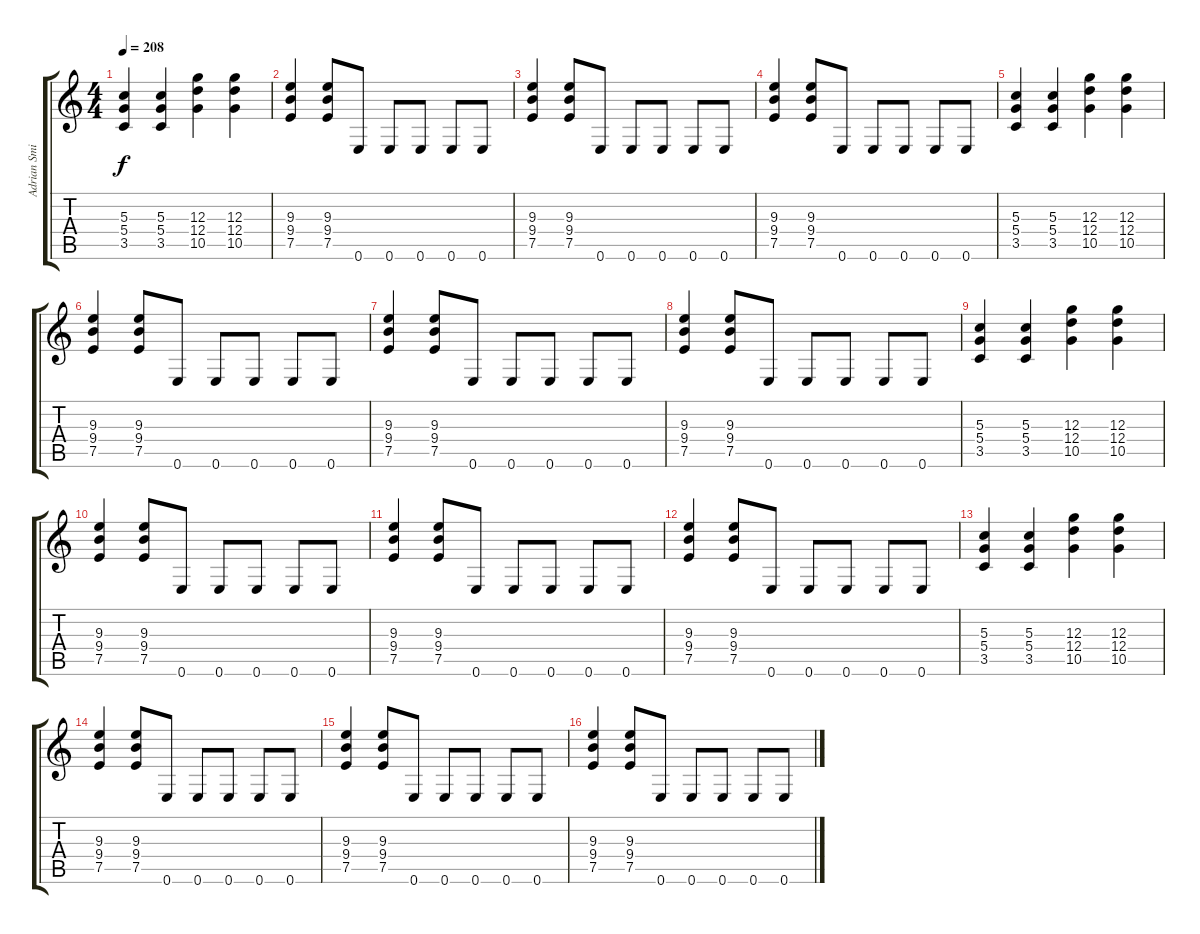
\track ("Adrian Smith" "Adrian Smi") {instrument distortionguitar}
\staff {score tabs}
\tuning (E4 B3 G3 D3 A2 E2) {hide}
\ts (4 4)
\tempo 208
\clef g2
\ks c
(5.3 5.4 3.5).4{dy f} (5.3 5.4 3.5).4 (12.3 12.4 10.5).4 (12.3 12.4 10.5).4 |
(9.3 9.4 7.5).4 (9.3 9.4 7.5).8 0.6.8 0.6.8 0.6.8 0.6.8 0.6.8 |
(9.3 9.4 7.5).4 (9.3 9.4 7.5).8 0.6.8 0.6.8 0.6.8 0.6.8 0.6.8 |
(9.3 9.4 7.5).4 (9.3 9.4 7.5).8 0.6.8 0.6.8 0.6.8 0.6.8 0.6.8 |
(5.3 5.4 3.5).4 (5.3 5.4 3.5).4 (12.3 12.4 10.5).4 (12.3 12.4 10.5).4 |
(9.3 9.4 7.5).4 (9.3 9.4 7.5).8 0.6.8 0.6.8 0.6.8 0.6.8 0.6.8 |
(9.3 9.4 7.5).4 (9.3 9.4 7.5).8 0.6.8 0.6.8 0.6.8 0.6.8 0.6.8 |
(9.3 9.4 7.5).4 (9.3 9.4 7.5).8 0.6.8 0.6.8 0.6.8 0.6.8 0.6.8 |
(5.3 5.4 3.5).4 (5.3 5.4 3.5).4 (12.3 12.4 10.5).4 (12.3 12.4 10.5).4 |
(9.3 9.4 7.5).4 (9.3 9.4 7.5).8 0.6.8 0.6.8 0.6.8 0.6.8 0.6.8 |
(9.3 9.4 7.5).4 (9.3 9.4 7.5).8 0.6.8 0.6.8 0.6.8 0.6.8 0.6.8 |
(9.3 9.4 7.5).4 (9.3 9.4 7.5).8 0.6.8 0.6.8 0.6.8 0.6.8 0.6.8 |
(5.3 5.4 3.5).4 (5.3 5.4 3.5).4 (12.3 12.4 10.5).4 (12.3 12.4 10.5).4 |
(9.3 9.4 7.5).4 (9.3 9.4 7.5).8 0.6.8 0.6.8 0.6.8 0.6.8 0.6.8 |
(9.3 9.4 7.5).4 (9.3 9.4 7.5).8 0.6.8 0.6.8 0.6.8 0.6.8 0.6.8 |
(9.3 9.4 7.5).4 (9.3 9.4 7.5).8 0.6.8 0.6.8 0.6.8 0.6.8 0.6.8
